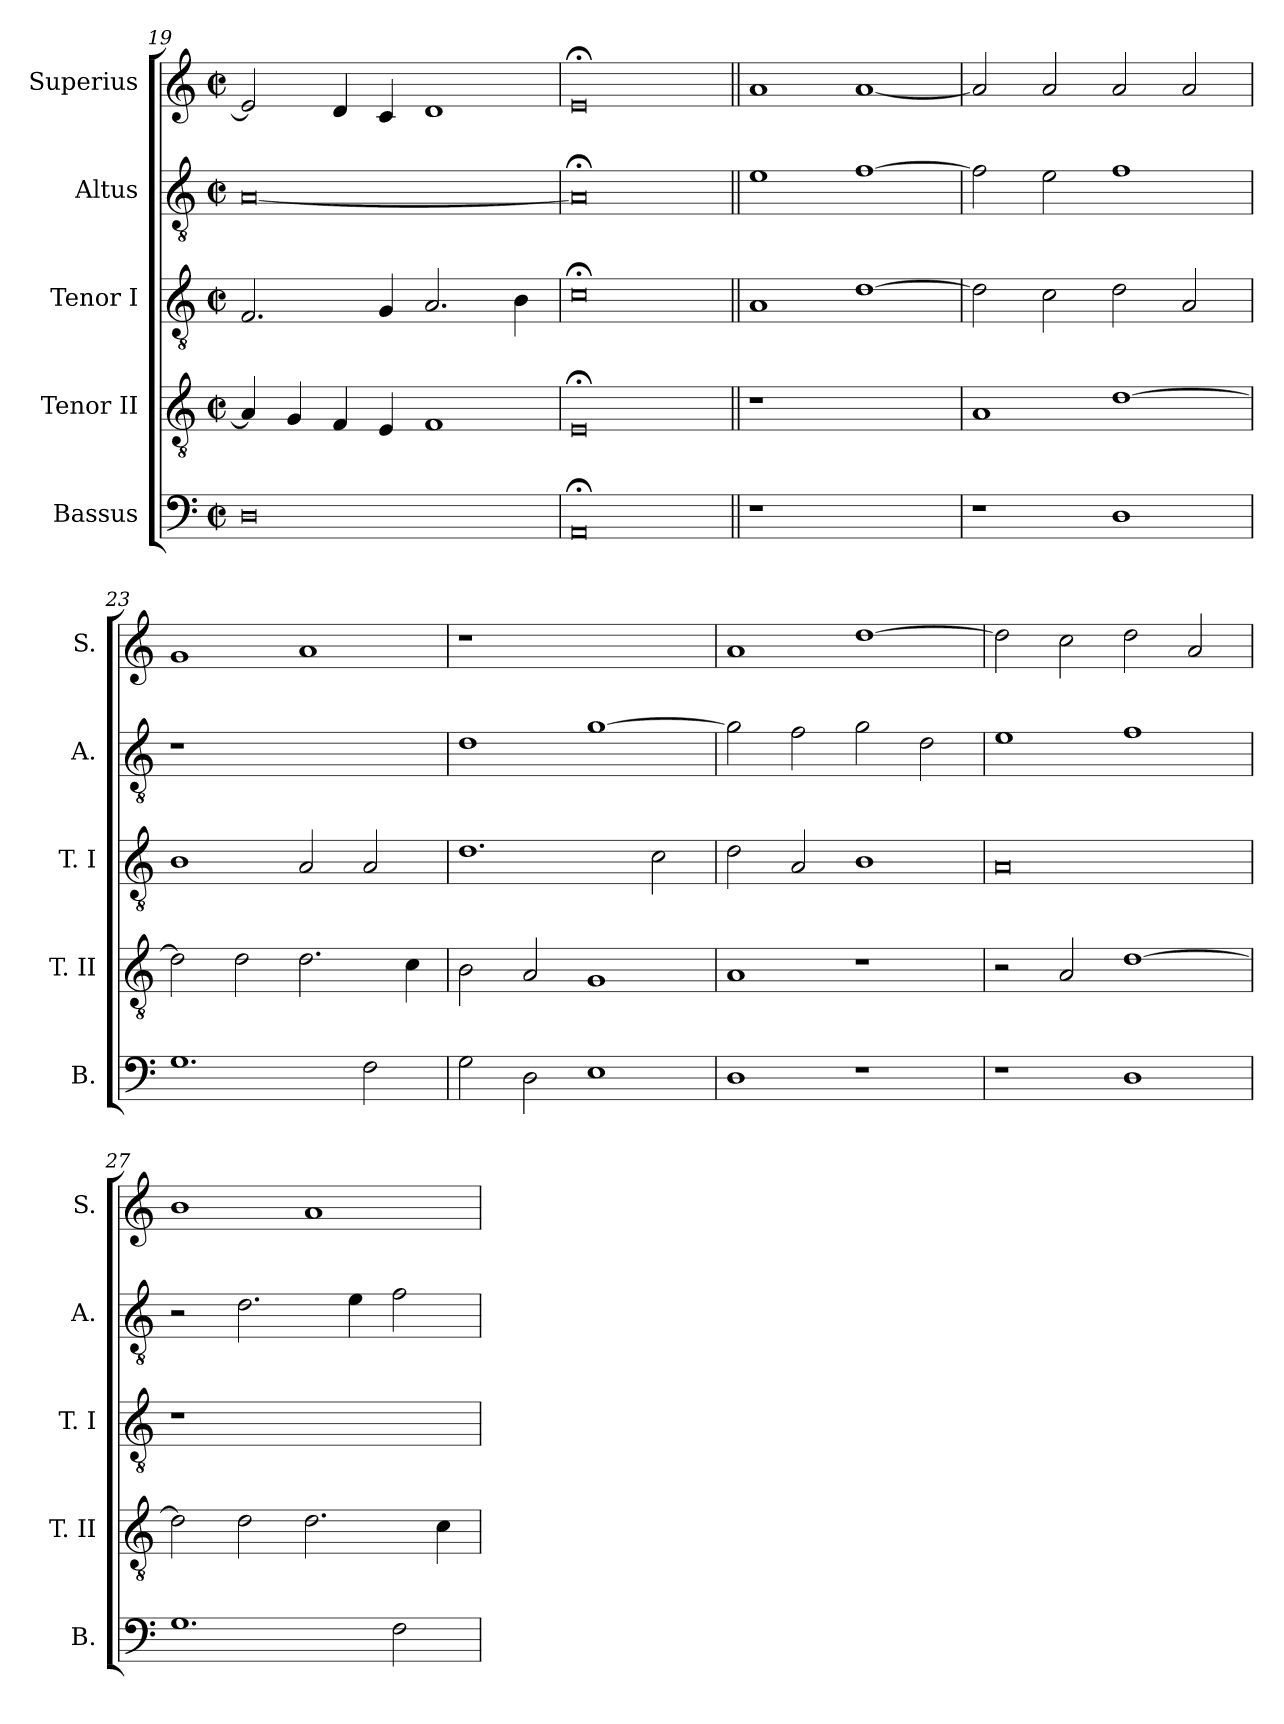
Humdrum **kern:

**kern	**kern	**kern	**kern	**kern
*part5	*part4	*part3	*part2	*part1
*staff5	*staff4	*staff3	*staff2	*staff1
*I"Bassus	*I"Tenor II	*I"Tenor I	*I"Altus	*I"Superius
*I'B.	*I'T. II	*I'T. I	*I'A.	*I'S.
*clefF4	*clefGv2	*clefGv2	*clefGv2	*clefG2
*	*ITrd7c12	*ITrd7c12	*ITrd7c12	*
*k[]	*k[]	*k[]	*k[]	*k[]
*C:	*C:	*C:	*C:	*C:
*M2/2	*M2/2	*M2/2	*M2/2	*M2/2
*met(c|)	*met(c|)	*met(c|)	*met(c|)	*met(c|)
=19	=19	=19	=19	=19
0Di	4AAi/]	2.FFi/	[<0AAi	2ei/]
.	4GGi/	.	.	.
.	4FFi/	.	.	4di/
.	4EEi/	4GGi/	.	4ci/
.	1FFi	2.AAi/	.	1di
.	.	4BBi\	.	.
=20	=20	=20	=20	=20
0AA;i	0EE;i	0C;i	0AA;i]	0e;i
=21||	=21||	=21||	=21||	=21||
!LO:N:vis=1	!LO:N:vis=1	!	!	!
1r	1r	1AAi	1Ei	1ai
1ryy	1ryy	[>1Di	[>1Fi	[<1ai
!!LO:PB:g=z
=22	=22	=22	=22	=22
1r	1AAi	2Di\]	2Fi\]	2ai/]
.	.	2Ci\	2Ei\	2ai/
1Di	[>1Di	2Di\	1Fi	2ai/
.	.	2AAi/	.	2ai/
=23	=23	=23	=23	=23
!	!	!	!LO:N:vis=1	!
1.Gi	2Di\]	1BBi	1r	1gi
.	2Di\	.	.	.
.	2.Di\	2AAi/	1ryy	1ai
2Fi\	.	2AAi/	.	.
.	4Ci\	.	.	.
=24	=24	=24	=24	=24
!	!	!	!	!LO:N:vis=1
2Gi\	2BBi\	1.Di	1Di	1r
2Di\	2AAi/	.	.	.
1Ei	1GGi	.	[>1Gi	1ryy
.	.	2Ci\	.	.
=25	=25	=25	=25	=25
1Di	1AAi	2Di\	2Gi\]	1ai
.	.	2AAi/	2Fi\	.
1r	1r	1BBi	2Gi\	[>1ddi
.	.	.	2Di\	.
=26	=26	=26	=26	=26
1r	2r	0AAi	1Ei	2ddi\]
.	2AAi/	.	.	2cci\
1Di	[>1Di	.	1Fi	2ddi\
.	.	.	.	2ai/
!!LO:LB:g=z
=27	=27	=27	=27	=27
!	!	!LO:N:vis=1	!	!
1.Gi	2Di\]	1r	2r	1bi
.	2Di\	.	2.Di\	.
.	2.Di\	1ryy	.	1ai
.	.	.	4Ei\	.
2Fi\	.	.	2Fi\	.
.	4Ci\	.	.	.
=	=	=	=	=
*-	*-	*-	*-	*-
